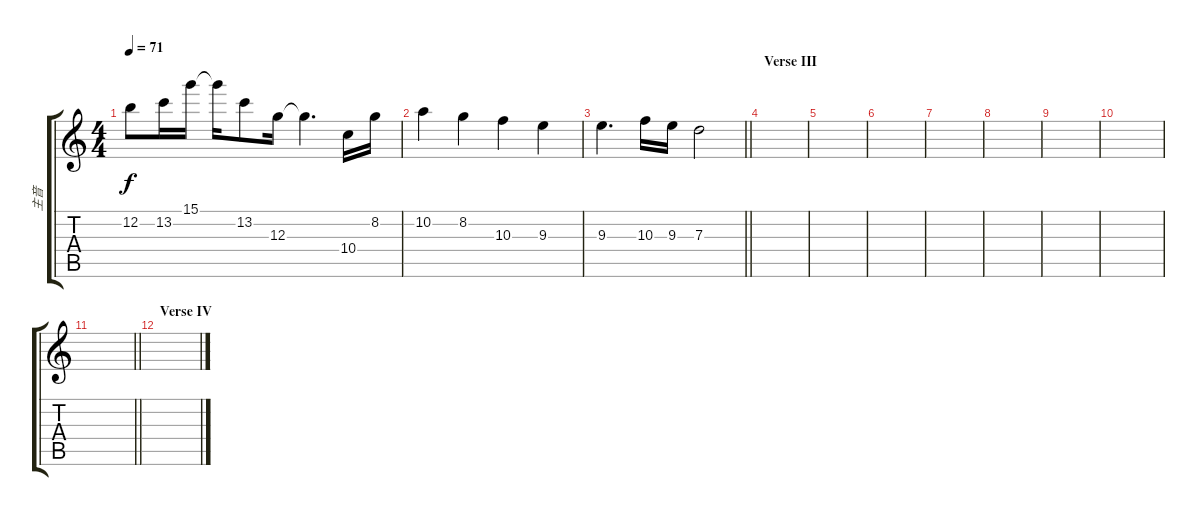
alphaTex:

\track ("主音" "主音") {instrument distortionguitar}
\staff {score tabs}
\tuning (E4 B3 G3 D3 A2 E2) {hide}
\ts (4 4)
\tempo 71
\clef g2
\ks c
12.2.8{dy f} 13.2.16 15.1.16 15.1{t}.16 13.2.8 12.3.16 12.3{t}.4{d} 10.4.16 8.2.16 |
10.2.4 8.2.4 10.3.4 9.3.4 |
\barLineRight lightlight
9.3.4{d} 10.3.16 9.3.16 7.3.2 |
\section ("" "Verse III")
|
|
|
|
|
|
|
\barLineRight lightlight
|
\section ("" "Verse IV")
